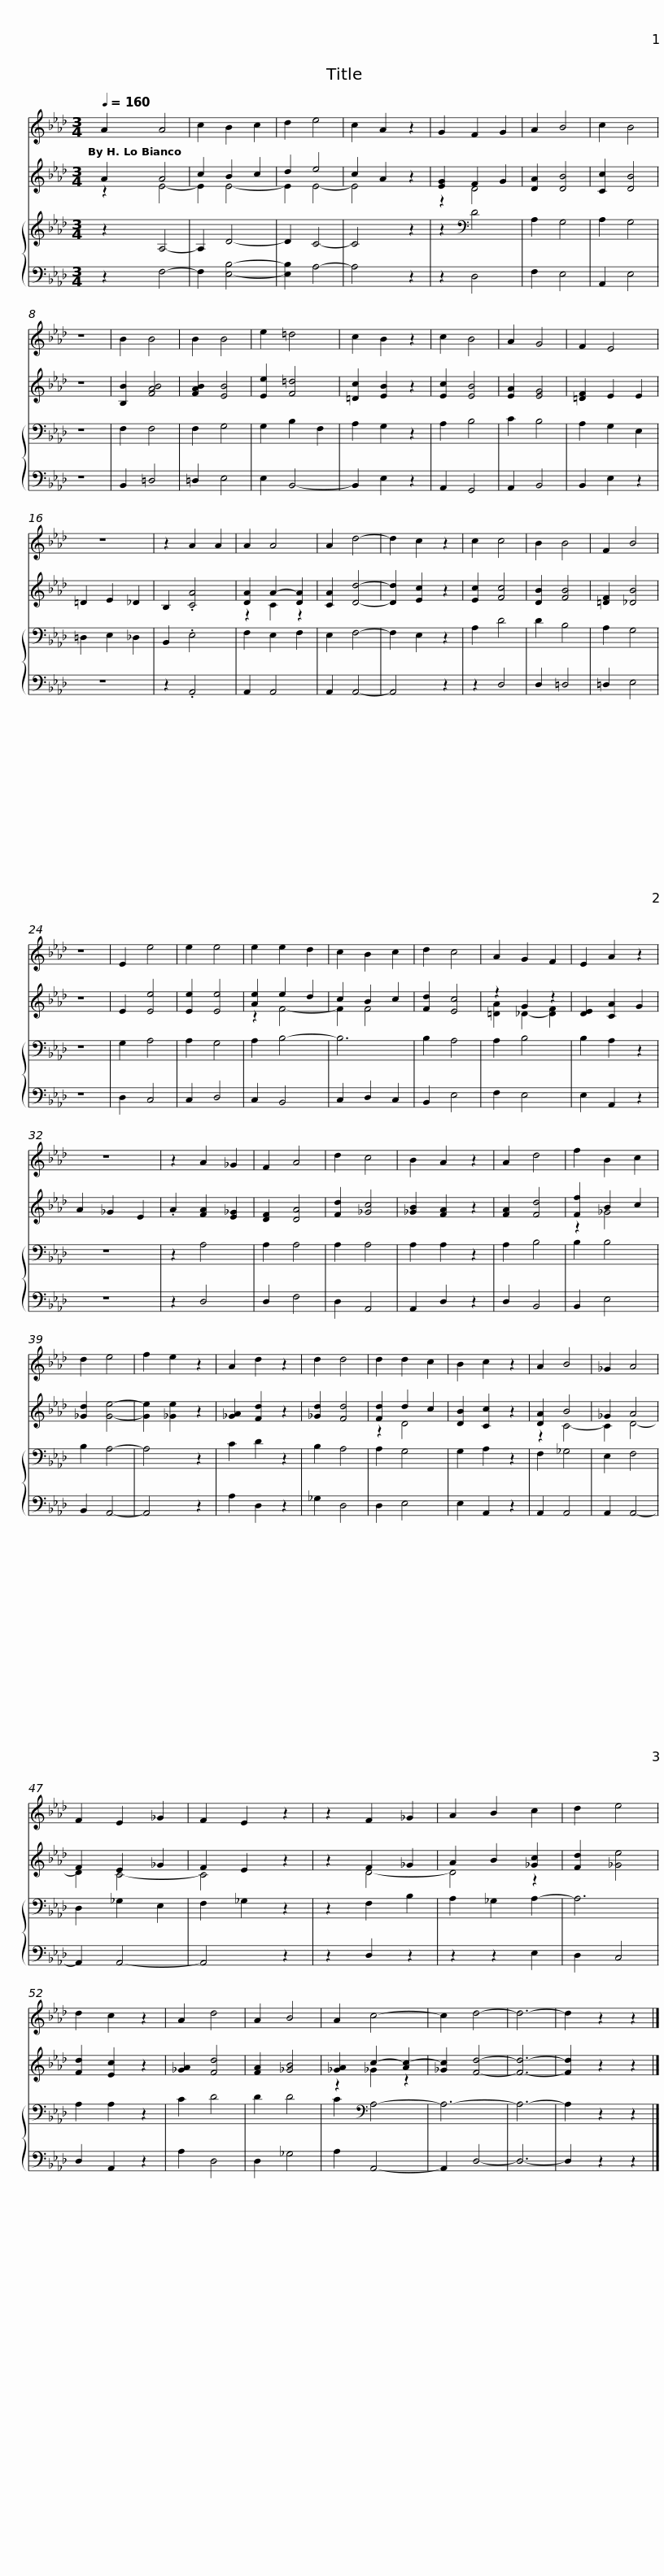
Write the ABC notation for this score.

X:1
%%score 1 ( 2 3 ) { 4 | 5 }
L:1/8
Q:1/4=160
M:3/4
I:linebreak $
K:Ab
V:1 treble
V:2 treble
V:3 treble
V:4 treble
V:5 bass
V:1
 A2 A4 | c2 B2 c2 | d2 e4 | c2 A2 z2 | G2 F2 G2 | %5
 A2 B4 | c2 B4 | z6 |$ B2 B4 | B2 B4 | %10
 e2 =d4 | c2 B2 z2 | c2 B4 | A2 G4 | F2 E4 | %15
 z6 | z2 A2 A2 | A2 A4 | A2 d4- | d2 c2 z2 |$ %20
 c2 c4 | B2 B4 | F2 B4 | z6 | E2 e4 | %25
 e2 e4 | e2 e2 d2 | c2 B2 c2 | d2 c4 | A2 G2 F2 | %30
 E2 A2 z2 | z6 |$ z2 A2 _G2 | F2 A4 | d2 c4 | %35
 B2 A2 z2 | A2 d4 | f2 B2 c2 | d2 e4 | f2 e2 z2 | %40
 A2 d2 z2 | d2 d4 | d2 d2 c2 | B2 c2 z2 |$ A2 B4 | %45
 _G2 A4 | F2 E2 _G2 | F2 E2 z2 | z2 F2 _G2 | A2 B2 c2 | %50
 d2 e4 | d2 c2 z2 | A2 d4 | A2 B4 |$ A2 c4- | %55
 c2 d4- | d6- | d2 z2 z2 |] %58
V:2
 A2 A4 | c2 B2 c2 | d2 e4 | c2 A2 z2 | [EG]2 F2 G2 | %5
 [DA]2 [DB]4 | [Cc]2 [DB]4 | z6 |$ [B,B]2 [FAB]4 | [FAB]2 [EB]4 | %10
 [Ee]2 [F=d]4 | [=Dc]2 [EB]2 z2 | [Ec]2 [EB]4 | [EA]2 [EG]4 | [=DF]2 E2 E2 | %15
 =D2 E2 _D2 | B,2 .[CA]4 | [DA]2 A2- [DA]2 | [CA]2 [Dd]4- | [Dd]2 [Ec]2 z2 |$ %20
 [Ec]2 [Fc]4 | [DB]2 [FB]4 | [=DF]2 [_DB]4 | z6 | E2 [Ee]4 | %25
 [Ee]2 [Ee]4 | [Ae]2 e2 d2 | c2 B2 c2 | [Fd]2 [Ec]4 | z2 G2 z2 | %30
 [DE]2 [CA]2 G2 | A2 _G2 E2 |$ .A2 [FA]2 [E_G]2 | [DF]2 [DA]4 | [Fd]2 [_Gc]4 | %35
 [_GB]2 [FA]2 z2 | [FA]2 [Fd]4 | [Ff]2 B2 c2 | [_Gd]2 [Ge]4- | [Ge]2 [_Ge]2 z2 | %40
 [_GA]2 [Fd]2 z2 | [_Gd]2 [Fd]4 | [Fd]2 d2 c2 | [DB]2 [Cc]2 z2 |$ [DA]2 B4 | %45
 _G2 A4 | F2 E2 _G2 | F2 E2 z2 | z2 F2 _G2 | A2 B2 [_Gc]2 | %50
 [Fd]2 [_Ge]4 | [Fd]2 [Ec]2 z2 | [_GA]2 [Fd]4 | [FA]2 [_GB]4 |$ [_GA]2 c2- [Ac-]2 | %55
 [_Gc]2 [Fd]4- | [Fd]6- | [Fd]2 z2 z2 |] %58
V:3
 z2 E4- | E2 E4- | E2 E4- | E4 z2 | z2 D4 | %5
 x6 | x6 | x6 |$ x6 | x6 | %10
 x6 | x6 | x6 | x6 | x6 | %15
 x6 | x6 | z2 C2 z2 | x6 | x6 |$ %20
 x6 | x6 | x6 | x6 | x6 | %25
 x6 | z2 F4- | F2 F4 | x6 | [=DA]2 _D2- [DF]2 | %30
 x6 | x6 |$ x6 | x6 | x6 | %35
 x6 | x6 | z2 _G4 | x6 | x6 | %40
 x6 | x6 | z2 D4 | x6 |$ z2 C4- | %45
 C2 D4- | D2 C4- | C4 z2 | z2 D4- | D4 z2 | %50
 x6 | x6 | x6 | x6 |$ z2 _G2 z2 | %55
 x6 | x6 | x6 |] %58
V:4
 z2 A,4- | A,2 D4- | D2 C4- | C4 z2 | z2[K:bass] D4 | %5
 A,2 G,4 | A,2 G,4 | z6 |$ F,2 F,4 | F,2 G,4 | %10
 G,2 B,2 F,2 | A,2 G,2 z2 | A,2 B,4 | C2 B,4 | A,2 G,2 E,2 | %15
 =D,2 E,2 _D,2 | B,,2 .E,4 | F,2 E,2 F,2 | E,2 F,4- | F,2 E,2 z2 |$ %20
 A,2 D4 | D2 B,4 | A,2 G,4 | z6 | G,2 A,4 | %25
 A,2 G,4 | A,2 B,4- | B,6 | B,2 A,4 | A,2 B,4 | %30
 B,2 A,2 z2 | z6 |$ z2 A,4 | A,2 A,4 | A,2 A,4 | %35
 A,2 A,2 z2 | A,2 B,4 | B,2 B,4 | B,2 A,4- | A,4 z2 | %40
 C2 D2 z2 | B,2 A,4 | A,2 G,4 | G,2 A,2 z2 |$ F,2 _G,4 | %45
 E,2 F,4 | D,2 _G,2 E,2 | F,2 _G,2 z2 | z2 F,2 B,2 | A,2 _G,2 A,2- | %50
 A,6 | A,2 A,2 z2 | C2 D4 | D2 D4 |$ C2[K:bass] A,4- | %55
 A,6- | A,6- | A,2 z2 z2 |] %58
V:5
 z2 F,4- | F,2 [E,B,]4- | [E,B,]2 A,4- | A,4 z2 | z2 D,4 | %5
 F,2 E,4 | A,,2 E,4 | z6 |$ B,,2 =D,4 | =D,2 E,4 | %10
 E,2 B,,4- | B,,2 E,2 z2 | A,,2 G,,4 | A,,2 B,,4 | B,,2 E,2 z2 | %15
 z6 | z2 .A,,4 | A,,2 A,,4 | A,,2 A,,4- | A,,4 z2 |$ %20
 z2 D,4 | D,2 =D,4 | =D,2 E,4 | z6 | D,2 C,4 | %25
 C,2 D,4 | C,2 B,,4 | C,2 D,2 C,2 | B,,2 E,4 | F,2 E,4 | %30
 E,2 A,,2 z2 | z6 |$ z2 D,4 | D,2 F,4 | D,2 A,,4 | %35
 A,,2 D,2 z2 | D,2 B,,4 | B,,2 E,4 | B,,2 A,,4- | A,,4 z2 | %40
 A,2 D,2 z2 | _G,2 D,4 | D,2 E,4 | E,2 A,,2 z2 |$ A,,2 A,,4 | %45
 A,,2 A,,4- | A,,2 A,,4- | A,,4 z2 | z2 D,2 z2 | z2 z2 E,2 | %50
 D,2 C,4 | D,2 A,,2 z2 | A,2 D,4 | D,2 _G,4 |$ A,2 A,,4- | %55
 A,,2 D,4- | D,6- | D,2 z2 z2 |] %58
